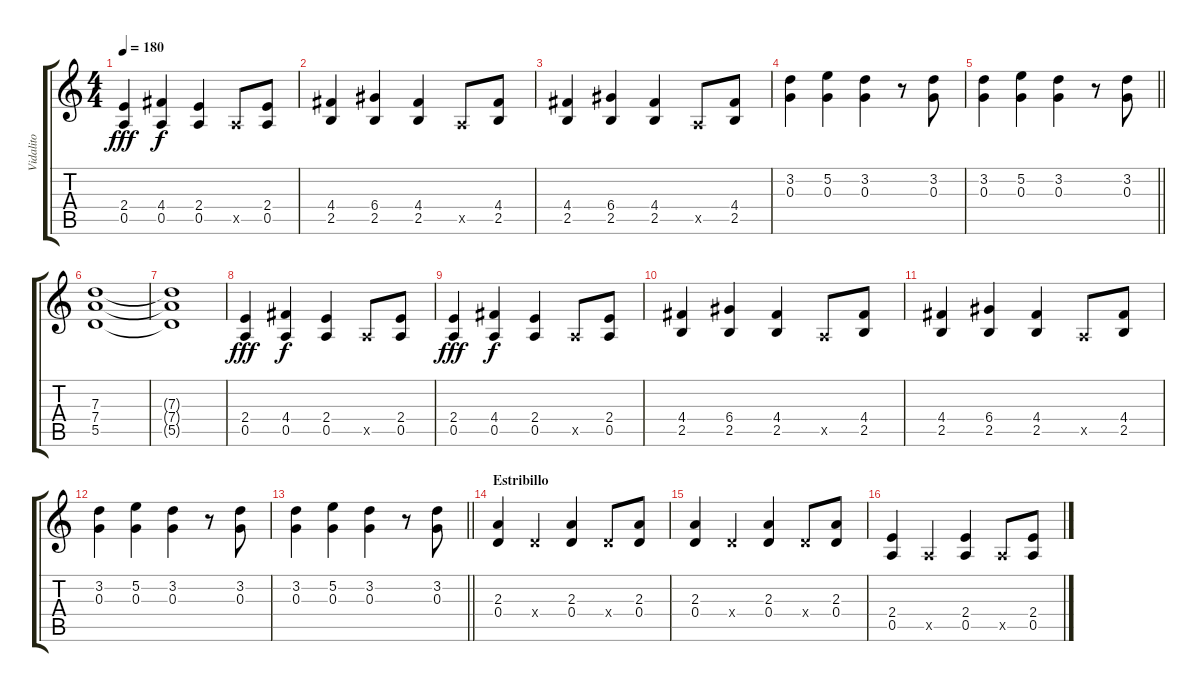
\track ("Vidalito" "Vidalito") {instrument distortionguitar}
\staff {score tabs}
\tuning (E4 B3 G3 D3 A2 E2) {hide}
\ts (4 4)
\tempo 180
\clef g2
\ks c
(2.4 0.5).4{dy fff} (4.4 0.5).4{dy f} (2.4 0.5).4 0.5{x}.8 (2.4 0.5).8 |
(4.4 2.5).4 (6.4 2.5).4 (4.4 2.5).4 0.5{x}.8 (4.4 2.5).8 |
(4.4 2.5).4 (6.4 2.5).4 (4.4 2.5).4 0.5{x}.8 (4.4 2.5).8 |
(3.2 0.3).4 (5.2 0.3).4 (3.2 0.3).4 r.8 (3.2 0.3).8 |
\barLineRight lightlight
(3.2 0.3).4 (5.2 0.3).4 (3.2 0.3).4 r.8 (3.2 0.3).8 |
(7.3 7.4 5.5).1 |
(7.3{t} 7.4{t} 5.5{t}).1 |
(2.4 0.5).4{dy fff} (4.4 0.5).4{dy f} (2.4 0.5).4 0.5{x}.8 (2.4 0.5).8 |
(2.4 0.5).4{dy fff} (4.4 0.5).4{dy f} (2.4 0.5).4 0.5{x}.8 (2.4 0.5).8 |
(4.4 2.5).4 (6.4 2.5).4 (4.4 2.5).4 0.5{x}.8 (4.4 2.5).8 |
(4.4 2.5).4 (6.4 2.5).4 (4.4 2.5).4 0.5{x}.8 (4.4 2.5).8 |
(3.2 0.3).4 (5.2 0.3).4 (3.2 0.3).4 r.8 (3.2 0.3).8 |
\barLineRight lightlight
(3.2 0.3).4 (5.2 0.3).4 (3.2 0.3).4 r.8 (3.2 0.3).8 |
\section ("" "Estribillo")
(2.3 0.4).4 0.4{x}.4 (2.3 0.4).4 0.4{x}.8 (2.3 0.4).8 |
(2.3 0.4).4 0.4{x}.4 (2.3 0.4).4 0.4{x}.8 (2.3 0.4).8 |
(2.4 0.5).4 0.5{x}.4 (2.4 0.5).4 0.5{x}.8 (2.4 0.5).8
